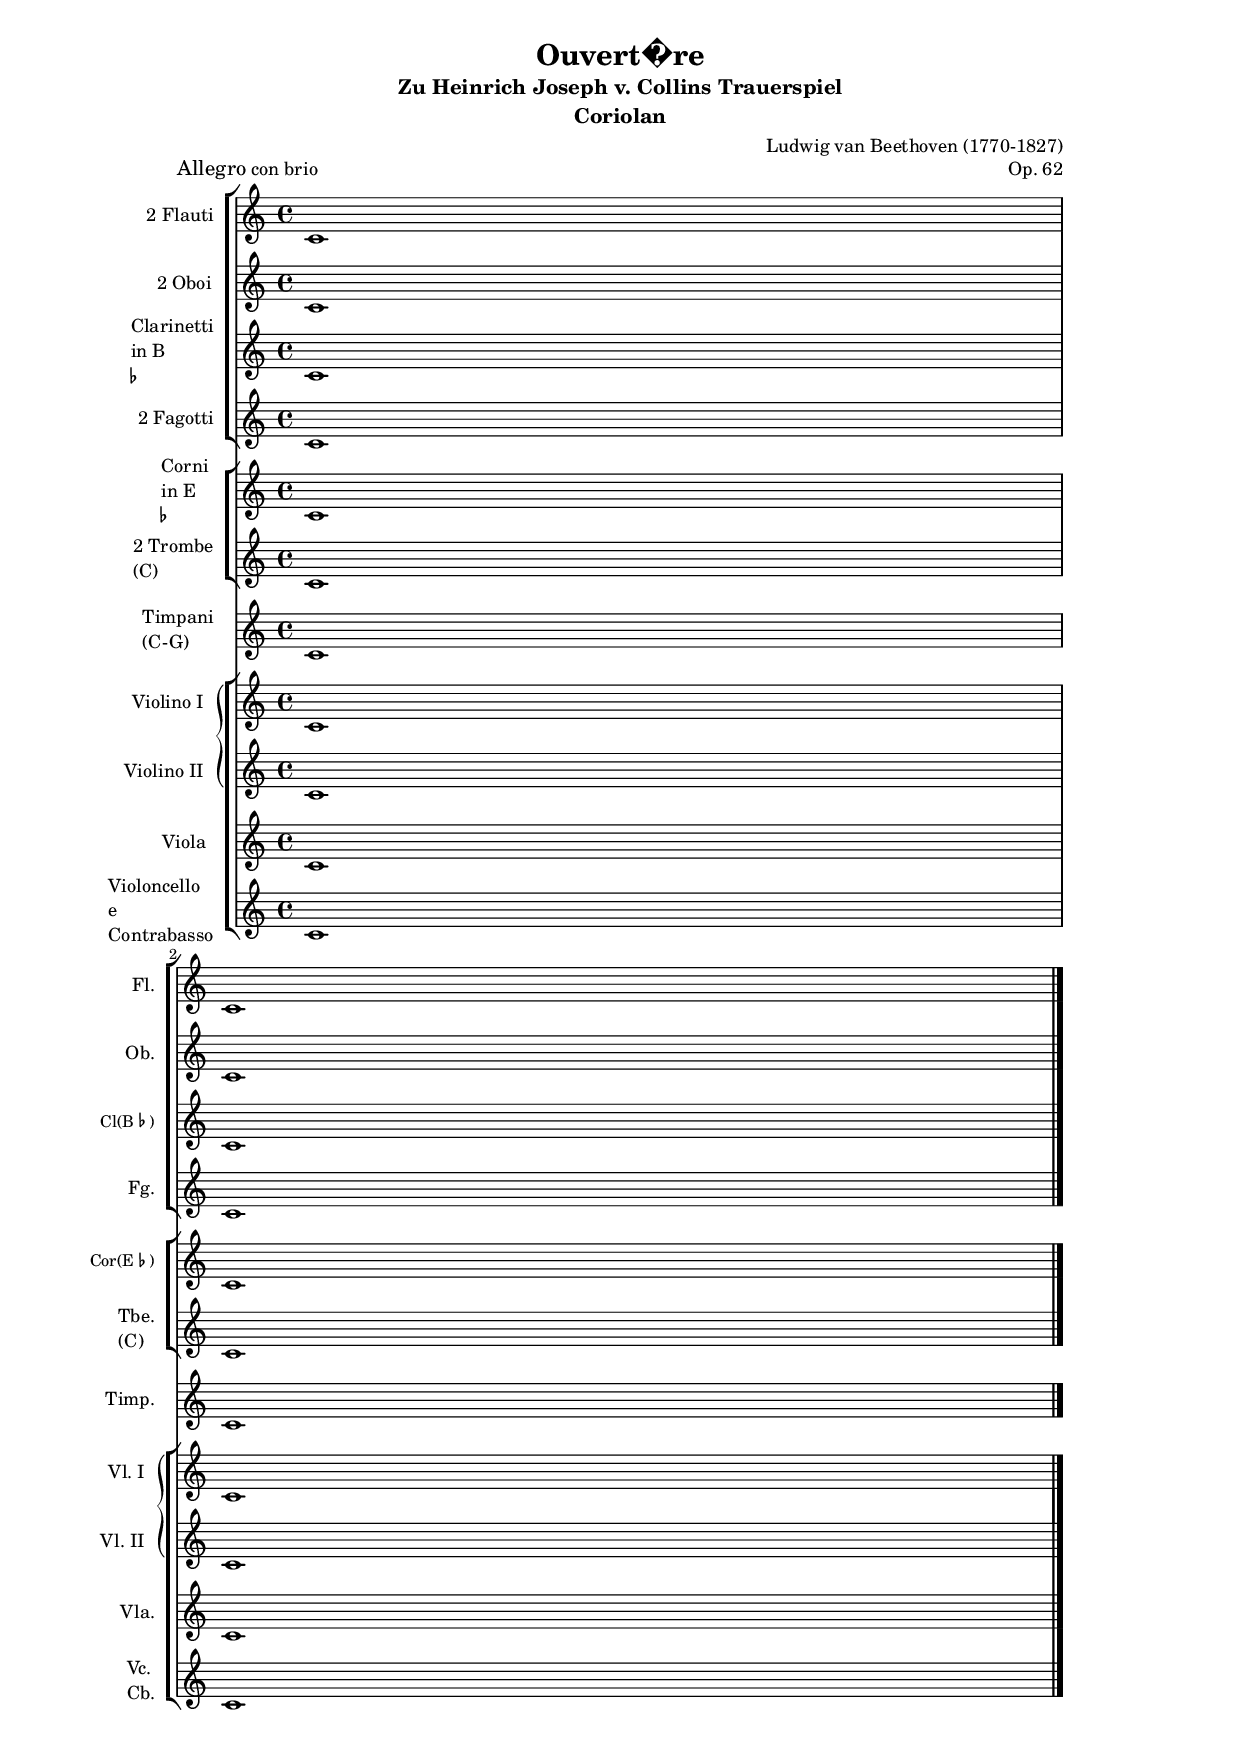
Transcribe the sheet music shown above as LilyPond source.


\version "2.3.22"


% Ugh, we need to override some LaTeX titling stuff
\header {
  title =	"Ouvert�re"
  subtitle =	"Zu Heinrich Joseph v. Collins Trauerspiel"
  subsubtitle =	\markup { \large \bold "Coriolan" }
  opus = "Op. 62"
  piece = \markup { \large Allegro con brio }
  composer = 	 "Ludwig van Beethoven (1770-1827)"

texidoc = "@cindex Orchestra Score
@cindex Coriolan Score
In an orchestral score (Beethoven's Coriolan overture), there are 
different instrument groups, and some of the instruments may be
transposed. Instruments are indicated either with a long or short name.
" }

#(set-global-staff-size 16)

raisedFlat = \markup { \raise #0.4 \smaller \smaller \flat  }



flauti =  \relative c' {
  \set Staff.instrument = #"2 Flauti"
  \set Staff.instr = #"Fl."
  \time 4/4
  c1 
  \break c
%  \break c
%  \break c
  \bar"|."
}

oboi =  \relative c' {
  \set Staff.instrument = #"2 Oboi"
  \set Staff.instr = #"Ob."
  c1 c
}

clarinetti =  \relative c' {
    \set Staff.instrument = \markup { \column < "Clarinetti" { "in B" \raisedFlat } > }
    \set Staff.instr = \markup { \smaller  { "Cl(B" \raisedFlat ")" } }

  c1 c
}

fagotti =  \relative c' {
  \set Staff.instrument = #"2 Fagotti"
  \set Staff.instr = #"Fg."
  c1 c
}

corni =  \relative c' {
    \set Staff.instrument = \markup { \column < "Corni" { "in E" \raisedFlat } > }
    \set Staff.instr = \markup { \smaller  { "Cor(E" \raisedFlat ")" } }

  c1 c
}

trombe =  \relative c' {
  \set Staff.instrument = \markup \column < "2 Trombe" "(C)" >
  \set Staff.instr = \markup \column <  "Tbe." "(C)" >

  c1 c
}

timpani =  \relative c' {
  \set Staff.instrument = \markup \column < "Timpani" "(C-G)" >
  \set Staff.instr = #"Timp."

  c1 c
}

violinoI =  \relative c' {
  \set Staff.instrument = #"Violino I  "
  \set Staff.instr = #"Vl. I  "
  c1 c
}

violinoII =  \relative c' {
  \set Staff.instrument = #"Violino II  "
  \set Staff.instr = #"Vl. II  "
  c1 c
}

viola =  \relative c' {
  \set Staff.instrument = #"Viola"
  \set Staff.instr = #"Vla."
  c1 c 
  %c
}

violoncello =  \relative c' {
  \set Staff.instrument = \markup \column < "Violoncello" "e" "Contrabasso" >
  \set Staff.instr = \markup \column <  "Vc." "Cb." >
  c1 c
}


% ugf, must be here?
\paper {
    indent=10.0\mm
    linewidth=150.0\mm
}

#(set-global-staff-size 16)
\book {
    \score {
      << 
	\context StaffGroup ="legni" << 
	  \context Staff ="flauti" \flauti
	  \context Staff ="oboi" \oboi
	  \context Staff ="clarinetti" \clarinetti 
	  \context Staff ="fagotti" \fagotti 
	>>
	\context StaffGroup ="ottoni" <<
	  \context Staff ="corni" \corni
	  \context Staff ="trombe" \trombe
	>>
	\context StaffGroup ="timpani" <<
	  \context Staff ="timpani" \timpani
	 { 
	   \skip 1 
	   % Hmm: this forces a staff-bracket, that's good!
	   % However, I can't find where is decided on staff-bracket yes/no
	 }
	>>
	\context StaffGroup ="archi" <<
	  \context GrandStaff ="violini" <<
	    \context Staff ="violinoI" \violinoI
	    \context Staff ="violinoII" \violinoII
	  >>
	  \context Staff ="viola" \viola
	  \context Staff ="violoncello" \violoncello
	>>
      >>
      \layout {
	  \context {
	      \RemoveEmptyStaffContext
	  }
	  \context {
	      \Score
	      \override TimeSignature #'style = #'C
	  }
      }
    }
    % this is ignored?
    \paper {
	indent=10.0\mm
	linewidth=150.0\mm
    }
}
